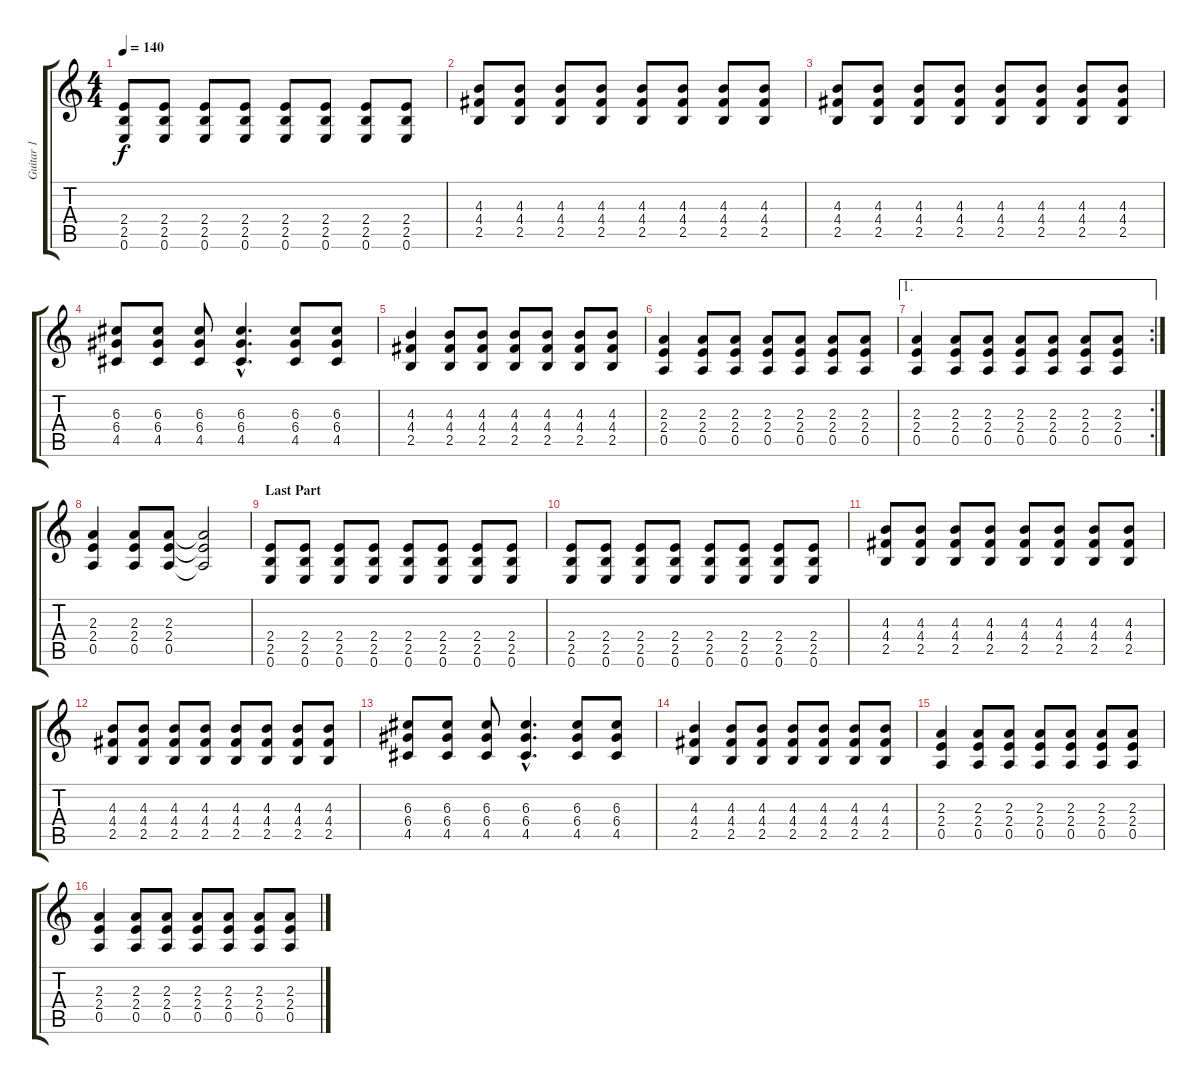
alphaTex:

\track ("Guitar 1" "Guitar 1") {instrument distortionguitar}
\staff {score tabs}
\tuning (E4 B3 G3 D3 A2 E2) {hide}
\ts (4 4)
\tempo 140
\clef g2
\ks c
(2.4 2.5 0.6).8{dy f} (2.4 2.5 0.6).8 (2.4 2.5 0.6).8 (2.4 2.5 0.6).8 (2.4 2.5 0.6).8 (2.4 2.5 0.6).8 (2.4 2.5 0.6).8 (2.4 2.5 0.6).8 |
(4.3 4.4 2.5).8 (4.3 4.4 2.5).8 (4.3 4.4 2.5).8 (4.3 4.4 2.5).8 (4.3 4.4 2.5).8 (4.3 4.4 2.5).8 (4.3 4.4 2.5).8 (4.3 4.4 2.5).8 |
(4.3 4.4 2.5).8 (4.3 4.4 2.5).8 (4.3 4.4 2.5).8 (4.3 4.4 2.5).8 (4.3 4.4 2.5).8 (4.3 4.4 2.5).8 (4.3 4.4 2.5).8 (4.3 4.4 2.5).8 |
(6.3 6.4 4.5).8 (6.3 6.4 4.5).8 (6.3 6.4 4.5).8 (6.3{hac} 6.4{hac} 4.5{hac}).4{d} (6.3 6.4 4.5).8 (6.3 6.4 4.5).8 |
(4.3 4.4 2.5).4 (4.3 4.4 2.5).8 (4.3 4.4 2.5).8 (4.3 4.4 2.5).8 (4.3 4.4 2.5).8 (4.3 4.4 2.5).8 (4.3 4.4 2.5).8 |
(2.3 2.4 0.5).4 (2.3 2.4 0.5).8 (2.3 2.4 0.5).8 (2.3 2.4 0.5).8 (2.3 2.4 0.5).8 (2.3 2.4 0.5).8 (2.3 2.4 0.5).8 |
\ae 1
\rc 2
(2.3 2.4 0.5).4 (2.3 2.4 0.5).8 (2.3 2.4 0.5).8 (2.3 2.4 0.5).8 (2.3 2.4 0.5).8 (2.3 2.4 0.5).8 (2.3 2.4 0.5).8 |
(2.3 2.4 0.5).4 (2.3 2.4 0.5).8 (2.3 2.4 0.5).8 (2.3{t} 2.4{t} 0.5{t}).2 |
\section ("" "Last Part")
(2.4 2.5 0.6).8 (2.4 2.5 0.6).8 (2.4 2.5 0.6).8 (2.4 2.5 0.6).8 (2.4 2.5 0.6).8 (2.4 2.5 0.6).8 (2.4 2.5 0.6).8 (2.4 2.5 0.6).8 |
(2.4 2.5 0.6).8 (2.4 2.5 0.6).8 (2.4 2.5 0.6).8 (2.4 2.5 0.6).8 (2.4 2.5 0.6).8 (2.4 2.5 0.6).8 (2.4 2.5 0.6).8 (2.4 2.5 0.6).8 |
(4.3 4.4 2.5).8 (4.3 4.4 2.5).8 (4.3 4.4 2.5).8 (4.3 4.4 2.5).8 (4.3 4.4 2.5).8 (4.3 4.4 2.5).8 (4.3 4.4 2.5).8 (4.3 4.4 2.5).8 |
(4.3 4.4 2.5).8 (4.3 4.4 2.5).8 (4.3 4.4 2.5).8 (4.3 4.4 2.5).8 (4.3 4.4 2.5).8 (4.3 4.4 2.5).8 (4.3 4.4 2.5).8 (4.3 4.4 2.5).8 |
(6.3 6.4 4.5).8 (6.3 6.4 4.5).8 (6.3 6.4 4.5).8 (6.3{hac} 6.4{hac} 4.5{hac}).4{d} (6.3 6.4 4.5).8 (6.3 6.4 4.5).8 |
(4.3 4.4 2.5).4 (4.3 4.4 2.5).8 (4.3 4.4 2.5).8 (4.3 4.4 2.5).8 (4.3 4.4 2.5).8 (4.3 4.4 2.5).8 (4.3 4.4 2.5).8 |
(2.3 2.4 0.5).4 (2.3 2.4 0.5).8 (2.3 2.4 0.5).8 (2.3 2.4 0.5).8 (2.3 2.4 0.5).8 (2.3 2.4 0.5).8 (2.3 2.4 0.5).8 |
(2.3 2.4 0.5).4 (2.3 2.4 0.5).8 (2.3 2.4 0.5).8 (2.3 2.4 0.5).8 (2.3 2.4 0.5).8 (2.3 2.4 0.5).8 (2.3 2.4 0.5).8
